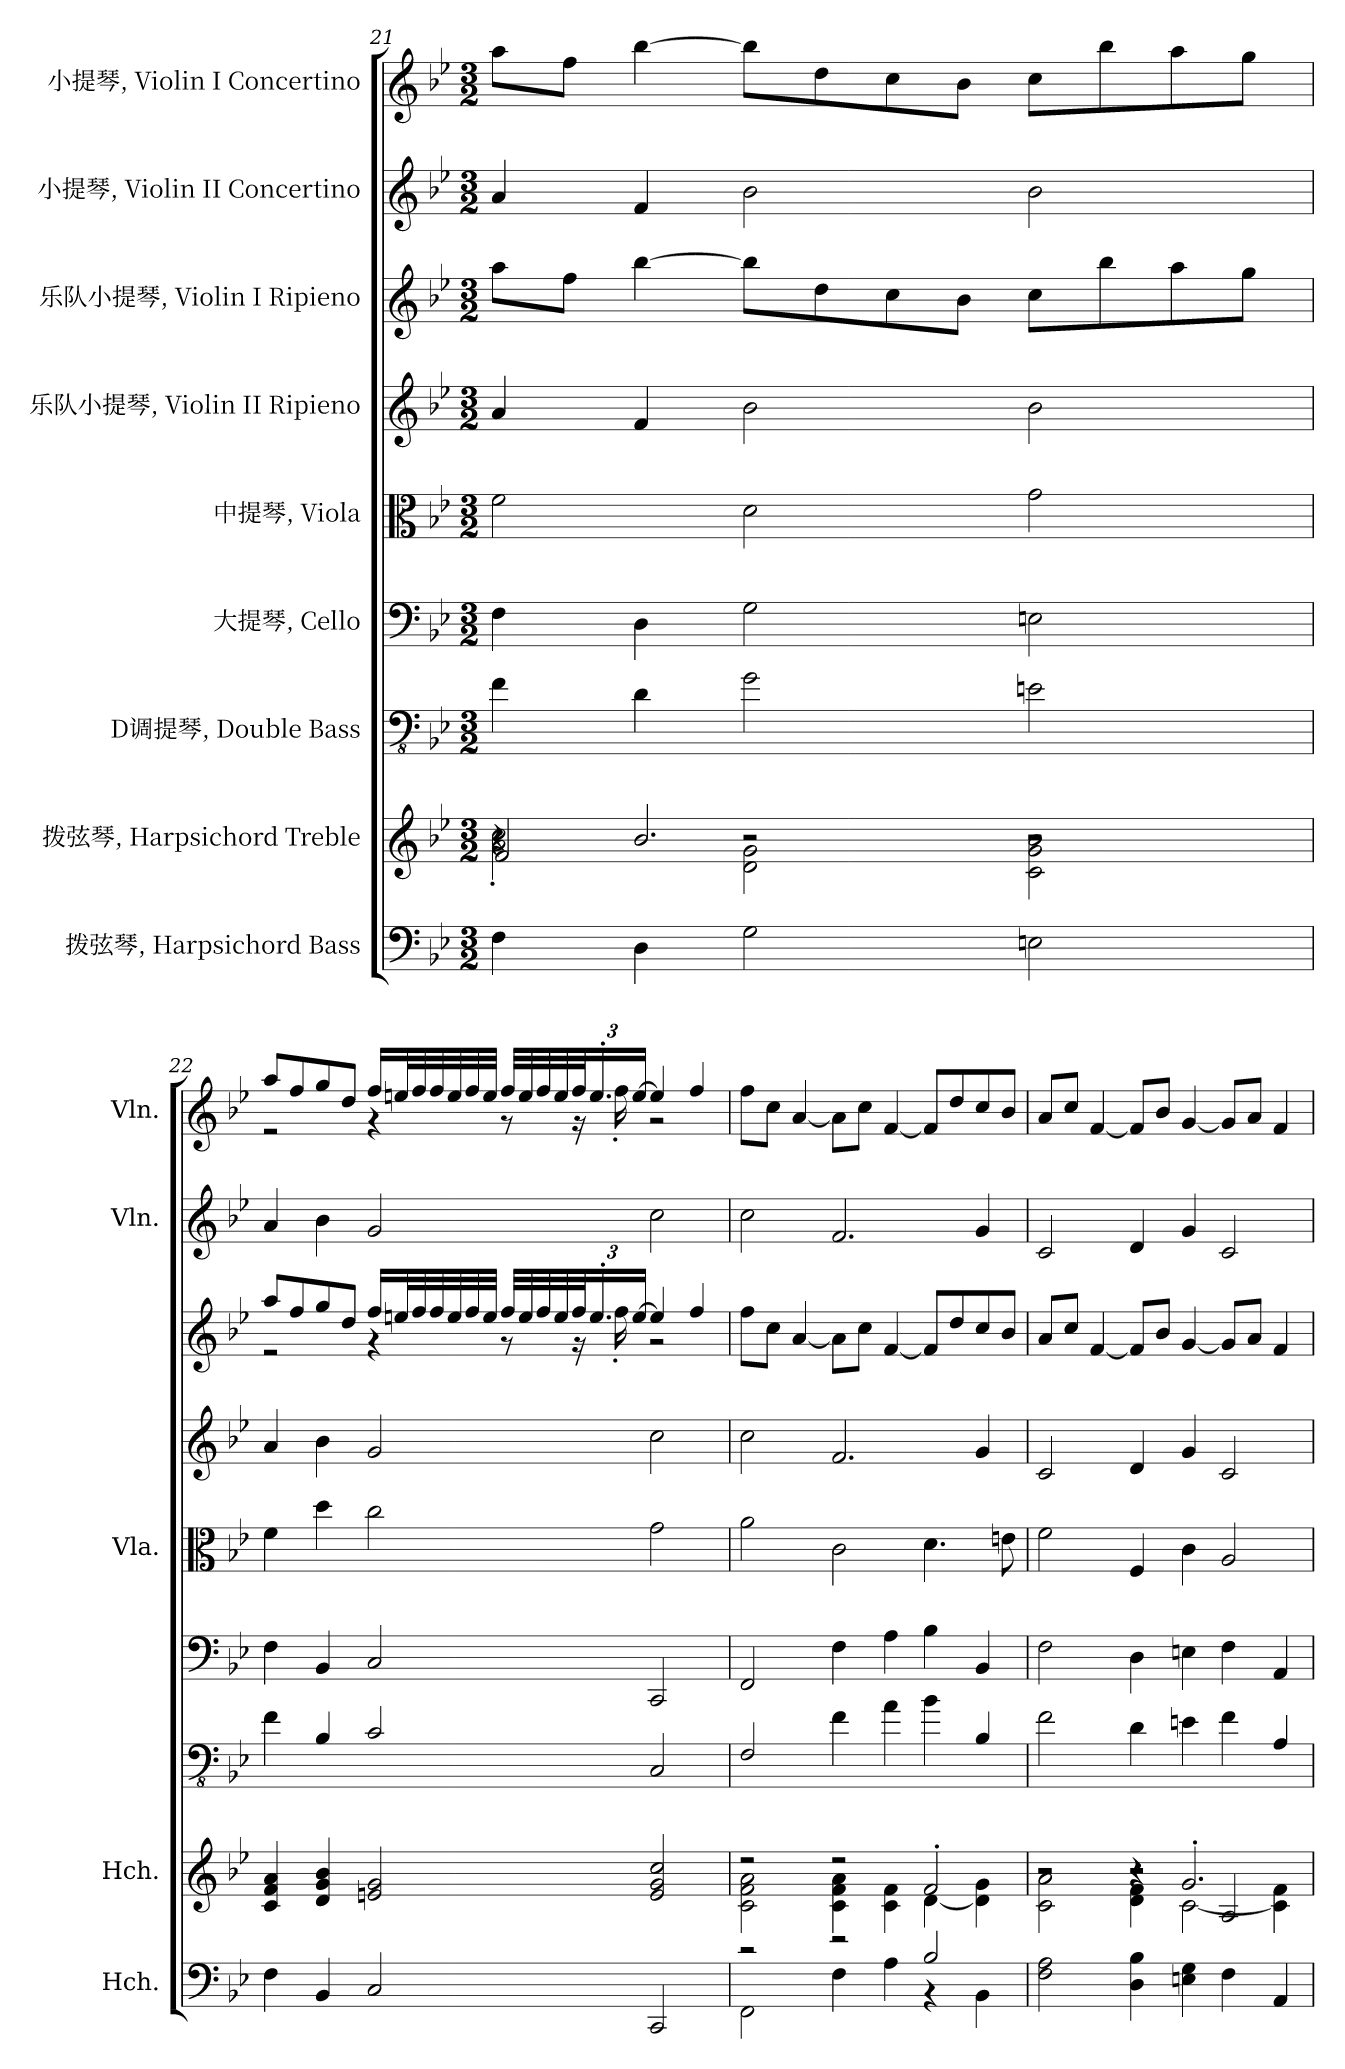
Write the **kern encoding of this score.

**kern	**kern	**kern	**kern	**kern	**kern	**kern	**kern	**kern
*part9	*part8	*part7	*part6	*part5	*part4	*part3	*part2	*part1
*staff9	*staff8	*staff7	*staff6	*staff5	*staff4	*staff3	*staff2	*staff1
*I"拨弦琴, Harpsichord Bass	*I"拨弦琴, Harpsichord Treble	*I"D调提琴, Double Bass	*I"大提琴, Cello	*I"中提琴, Viola	*I"乐队小提琴, Violin II Ripieno	*I"乐队小提琴, Violin  I Ripieno	*I"小提琴, Violin II Concertino	*I"小提琴, Violin  I Concertino
*I'Hch.	*I'Hch.	*	*	*I'Vla.	*	*	*I'Vln.	*I'Vln.
*clefF4	*clefG2	*clefFv4	*clefF4	*clefC3	*clefG2	*clefG2	*clefG2	*clefG2
*	*	*ITrd7c12	*	*	*	*	*	*
*k[b-e-]	*k[b-e-]	*k[b-e-]	*k[b-e-]	*k[b-e-]	*k[b-e-]	*k[b-e-]	*k[b-e-]	*k[b-e-]
*M3/2	*M3/2	*M3/2	*M3/2	*M3/2	*M3/2	*M3/2	*M3/2	*M3/2
=21	=21	=21	=21	=21	=21	=21	=21	=21
*	*^	*	*	*	*	*	*	*
*	*	*^	*	*	*	*	*	*	*
4F\	4r	2a\' 2cc\'	2f/	4FF\	4F\	2f\	4a/	8aa\L	4a/	8aa\L
.	.	.	.	.	.	.	.	8ff\J	.	8ff\J
4D\	2.b-/	.	.	4DD\	4D\	.	4f/	[4bb-\	4f/	[4bb-\
2G\	.	2d\ 2g\	2r	2GG\	2G\	2d\	2b-\	8bb-\L]	2b-\	8bb-\L]
.	.	.	.	.	.	.	.	8dd\	.	8dd\
.	.	.	.	.	.	.	.	8cc\	.	8cc\
.	.	.	.	.	.	.	.	8b-\J	.	8b-\J
2En\	2r	2c\ 2g\ 2b-\	2r	2EEn\	2En\	2g\	2b-\	8cc\L	2b-\	8cc\L
.	.	.	.	.	.	.	.	8bb-\	.	8bb-\
.	.	.	.	.	.	.	.	8aa\	.	8aa\
.	.	.	.	.	.	.	.	8gg\J	.	8gg\J
*	*v	*v	*v	*	*	*	*	*	*	*
!!LO:PB:g=z
=22	=22	=22	=22	=22	=22	=22	=22	=22
*	*	*	*	*	*	*^	*	*^
4F\	4c/ 4f/ 4a/	4FF\	4F\	4f\	4a/	8aa/L	2r	4a/	8aa/L	2r
.	.	.	.	.	.	8ff/	.	.	8ff/	.
4BB-/	4d/ 4g/ 4b-/	4BBB-/	4BB-/	4dd\	4b-\	8gg/	.	4b-\	8gg/	.
.	.	.	.	.	.	8dd/J	.	.	8dd/J	.
2C/	2en/ 2g/	2CC/	2C/	2cc\	2g/	16ff/LL	4r	2g/	16ff/LL	4r
.	.	.	.	.	.	32een/L	.	.	32een/L	.
.	.	.	.	.	.	32ff/	.	.	32ff/	.
.	.	.	.	.	.	32ff/	.	.	32ff/	.
.	.	.	.	.	.	32ee/	.	.	32ee/	.
.	.	.	.	.	.	32ff/	.	.	32ff/	.
.	.	.	.	.	.	32ee/JJJ	.	.	32ee/JJJ	.
.	.	.	.	.	.	32ff/LLL	8r	.	32ff/LLL	8r
.	.	.	.	.	.	32ee/	.	.	32ee/	.
.	.	.	.	.	.	32ff/	.	.	32ff/	.
.	.	.	.	.	.	32ee/	.	.	32ee/	.
*	*	*	*	*	*	*Xbrackettup	*	*	*Xbrackettup	*
.	.	.	.	.	.	48ff/J	16r	.	48ff/J	16r
.	.	.	.	.	.	24.ee'/	.	.	24.ee'/	.
.	.	.	.	.	.	.	16ff'\	.	.	16ff'\
.	.	.	.	.	.	[24ee/JJ	.	.	[24ee/JJ	.
2CC/	2e/ 2g/ 2cc/	2CCC/	2CC/	2g\	2cc\	4ee/]	2r	2cc\	4ee/]	2r
.	.	.	.	.	.	4ff/	.	.	4ff/	.
*	*	*	*	*	*	*v	*v	*	*v	*v
=23	=23	=23	=23	=23	=23	=23	=23	=23
*^	*^	*	*	*	*	*	*	*
2r	2FF\	2r	2c\ 2f\ 2a\	2FFF/	2FF/	2a\	2cc\	8ff\L	2cc\	8ff\L
.	.	.	.	.	.	.	.	8cc\J	.	8cc\J
.	.	.	.	.	.	.	.	[4a/	.	[4a/
2r	4F\	2r	4c\ 4f\ 4a\	4FF\	4F\	2c\	2.f/	8a\L]	2.f/	8a\L]
.	.	.	.	.	.	.	.	8cc\J	.	8cc\J
.	4A\	.	4c\ 4f\	4AA\	4A\	.	.	[4f/	.	[4f/
2B-/	4r	2f'/	[4d\	4BB-\	4B-\	4.d\	.	8f/L]	.	8f/L]
.	.	.	.	.	.	.	.	8dd/	.	8dd/
.	4BB-\	.	4d\] 4g\	4BBB-/	4BB-/	.	4g/	8cc/	4g/	8cc/
.	.	.	.	.	.	8en\	.	8b-/J	.	8b-/J
*v	*v	*	*	*	*	*	*	*	*	*
=24	=24	=24	=24	=24	=24	=24	=24	=24	=24
*	*	*^	*	*	*	*	*	*	*
2F\ 2A\	2r	2c\ 2a\	2r	2FF\	2F\	2f\	2c/	8a/L	2c/	8a/L
.	.	.	.	.	.	.	.	8cc/J	.	8cc/J
.	.	.	.	.	.	.	.	[4f/	.	[4f/
4D\ 4B-\	4r	4d\ 4f\	2r	4DD\	4D\	4F/	4d/	8f/L]	4d/	8f/L]
.	.	.	.	.	.	.	.	8b-/J	.	8b-/J
4En\ 4G\	2.g'/	[2c\	.	4EEn\	4En\	4c\	4g/	[4g/	4g/	[4g/
4F\	.	.	2A/	4FF\	4F\	2A/	2c/	8g/L]	2c/	8g/L]
.	.	.	.	.	.	.	.	8a/J	.	8a/J
4AA/	.	4c\] 4f\	.	4AAA/	4AA/	.	.	4f/	.	4f/
*	*v	*v	*v	*	*	*	*	*	*	*
=	=	=	=	=	=	=	=	=
*-	*-	*-	*-	*-	*-	*-	*-	*-
